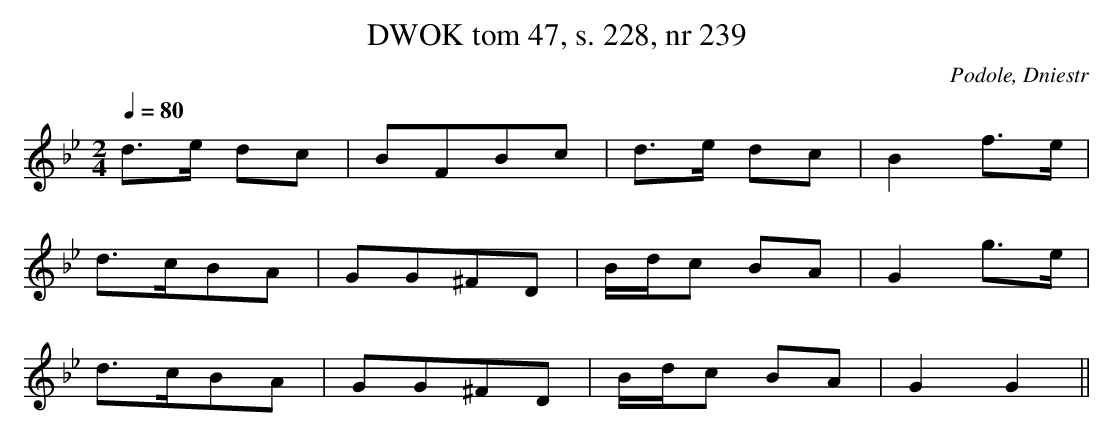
X:1
T: DWOK tom 47, s. 228, nr 239
O:Podole, Dniestr
L:1/8
M:2/4
K:Gm
Q:1/4=80
d3/2e/ dc|BFBc|d3/2e/ dc|B2f3/2e/|
d3/2c/BA|GG^FD|B/d/c BA|G2g3/2e/|
d3/2c/BA|GG^FD|B/d/c BA|G2G2||
